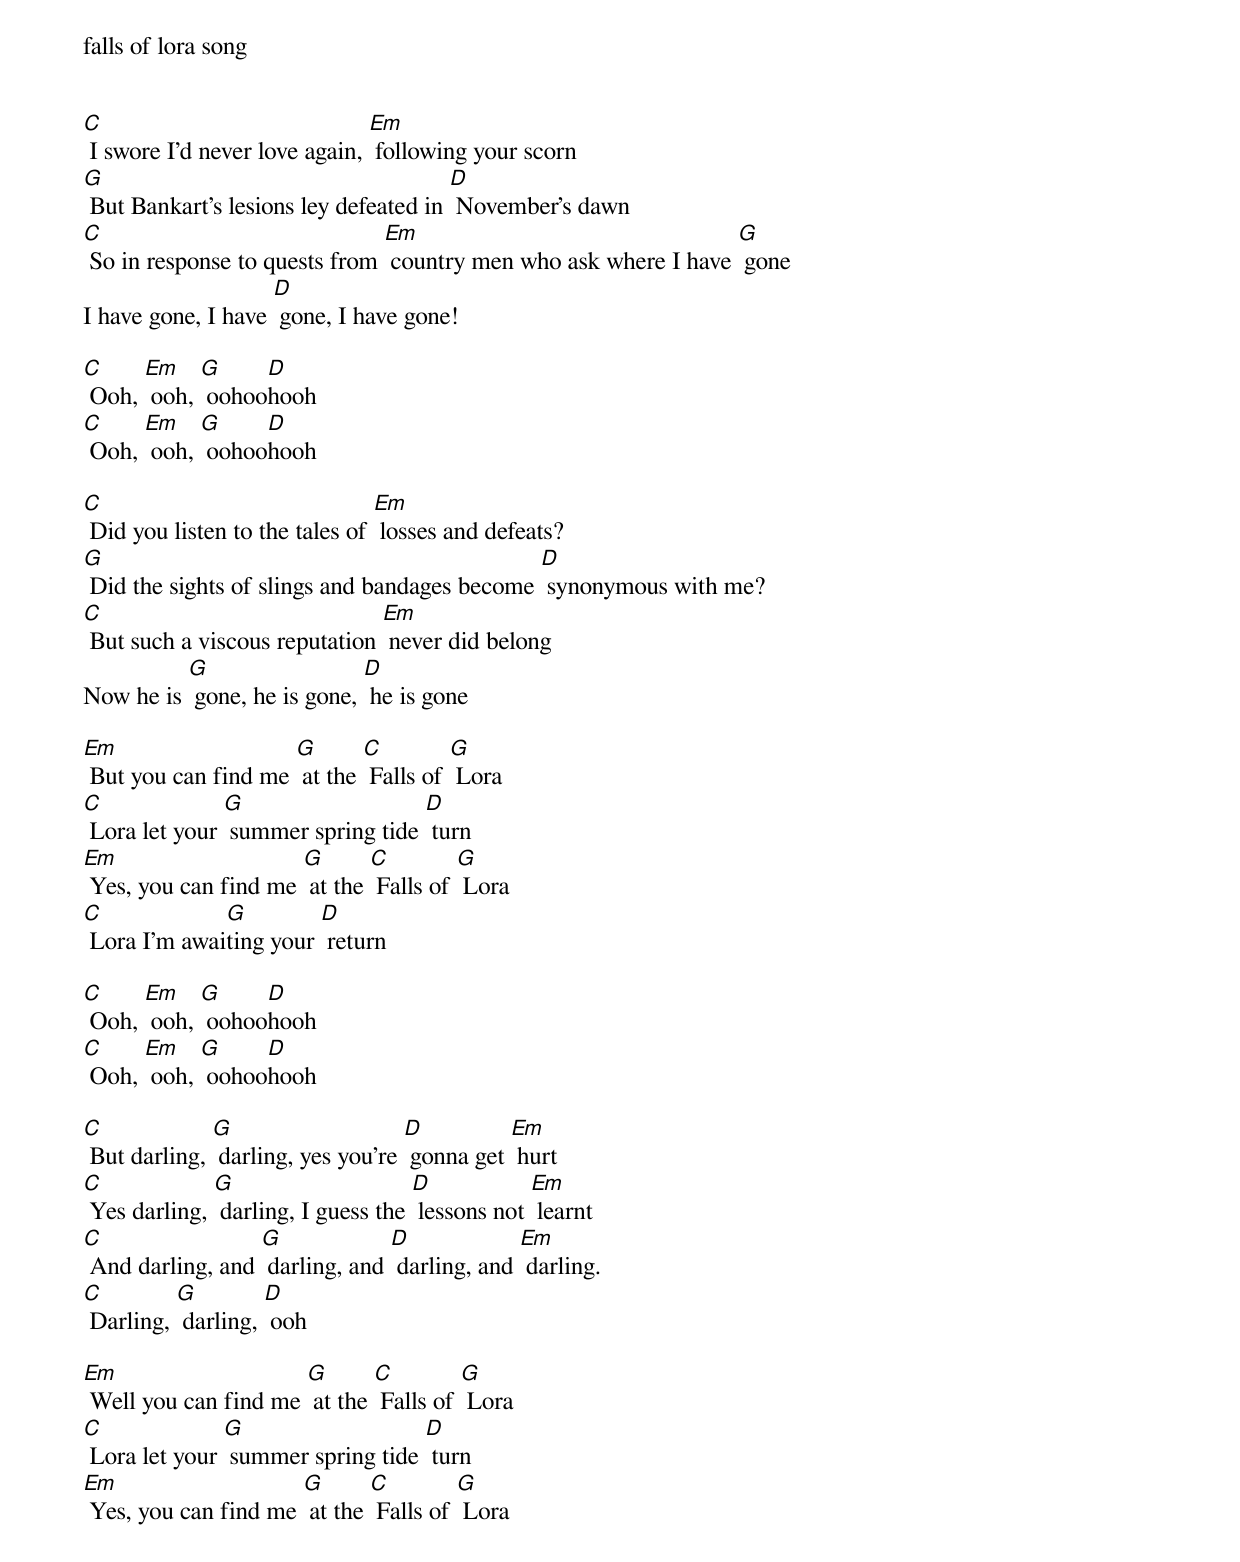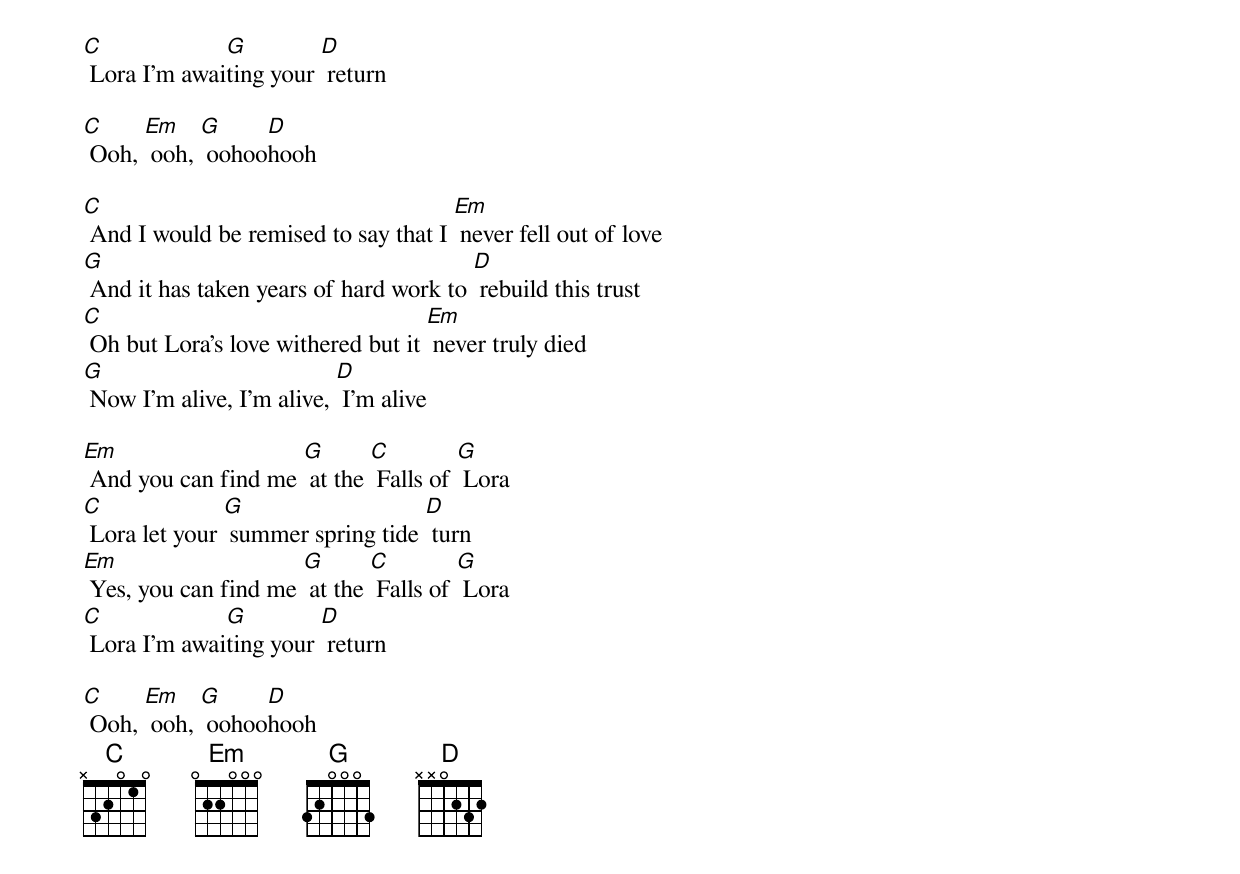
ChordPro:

falls of lora song


[C] I swore I'd never love again, [Em] following your scorn
[G] But Bankart's lesions ley defeated in [D] November's dawn
[C] So in response to quests from [Em] country men who ask where I have [G] gone
I have gone, I have [D] gone, I have gone!

[C] Ooh, [Em] ooh, [G] oohoo[D]hooh
[C] Ooh, [Em] ooh, [G] oohoo[D]hooh

[C] Did you listen to the tales of [Em] losses and defeats?
[G] Did the sights of slings and bandages become [D] synonymous with me?
[C] But such a viscous reputation [Em] never did belong
Now he is [G] gone, he is gone, [D] he is gone

[Em] But you can find me [G] at the [C] Falls of [G] Lora
[C] Lora let your [G] summer spring tide [D] turn
[Em] Yes, you can find me [G] at the [C] Falls of [G] Lora
[C] Lora I'm awai[G]ting your [D] return

[C] Ooh, [Em] ooh, [G] oohoo[D]hooh
[C] Ooh, [Em] ooh, [G] oohoo[D]hooh

[C] But darling, [G] darling, yes you're [D] gonna get [Em] hurt
[C] Yes darling, [G] darling, I guess the [D] lessons not [Em] learnt
[C] And darling, and [G] darling, and [D] darling, and [Em] darling.
[C] Darling, [G] darling, [D] ooh

[Em] Well you can find me [G] at the [C] Falls of [G] Lora
[C] Lora let your [G] summer spring tide [D] turn
[Em] Yes, you can find me [G] at the [C] Falls of [G] Lora
[C] Lora I'm awai[G]ting your [D] return

[C] Ooh, [Em] ooh, [G] oohoo[D]hooh

[C] And I would be remised to say that I [Em] never fell out of love
[G] And it has taken years of hard work to [D] rebuild this trust
[C] Oh but Lora's love withered but it [Em] never truly died
[G] Now I'm alive, I'm alive, [D] I'm alive

[Em] And you can find me [G] at the [C] Falls of [G] Lora
[C] Lora let your [G] summer spring tide [D] turn
[Em] Yes, you can find me [G] at the [C] Falls of [G] Lora
[C] Lora I'm awai[G]ting your [D] return

[C] Ooh, [Em] ooh, [G] oohoo[D]hooh
